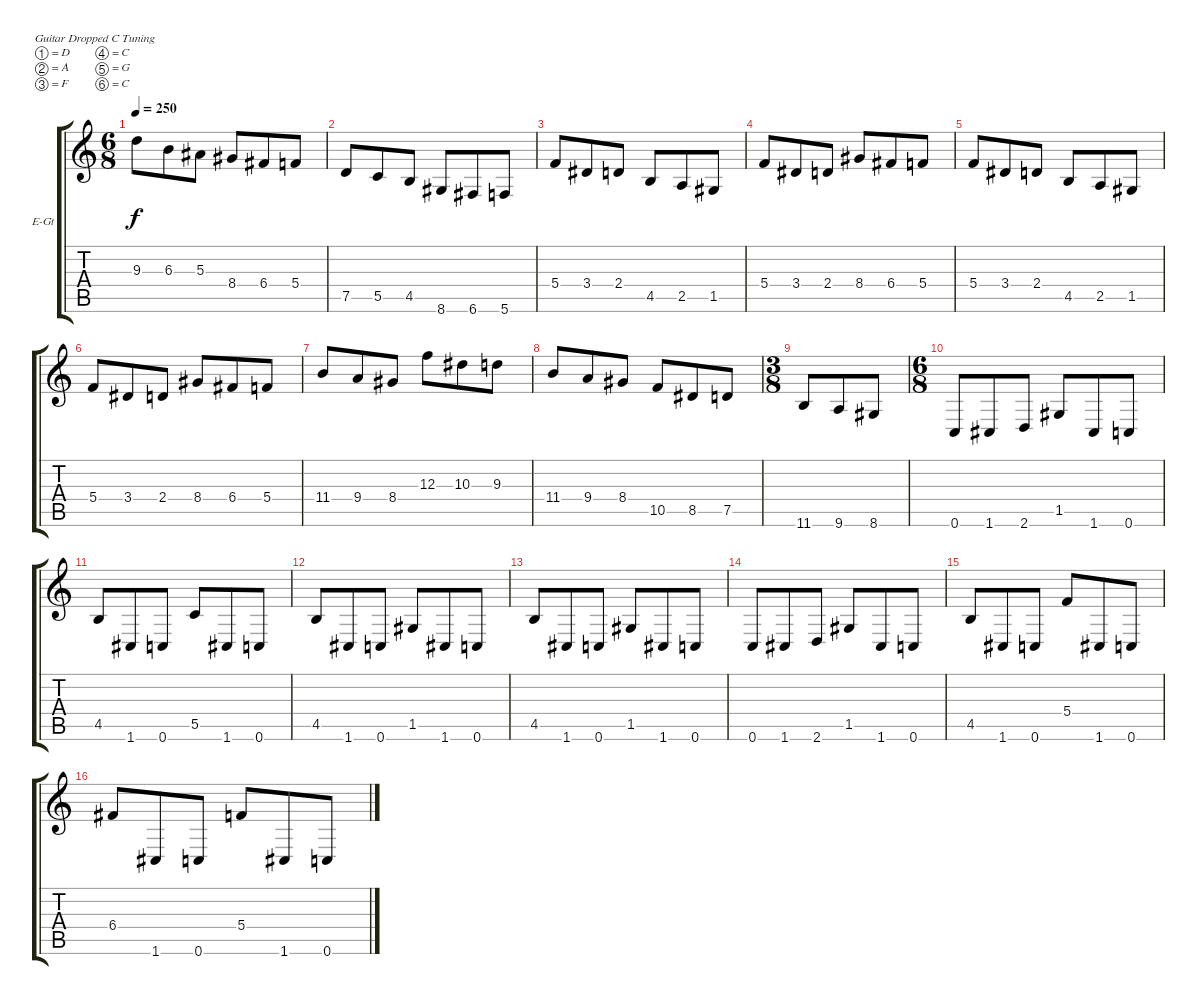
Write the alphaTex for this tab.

\defaultSystemsLayout 4
\bracketExtendMode groupsimilarinstruments
\firstSystemTrackNameOrientation horizontal
\otherSystemsTrackNameOrientation horizontal
\track ("Chris Valenzuela " "E-Gt") {instrument distortionguitar}
\staff {score tabs}
\tuning (D4 A3 F3 C3 G2 C2)
\ts (6 8)
\tempo 250
\clef g2
\ks c
9.3.8{dy f} 6.3.8 5.3.8 8.4.8 6.4.8 5.4.8 |
7.5.8 5.5.8 4.5.8 8.6.8 6.6.8 5.6.8 |
5.4.8 3.4.8 2.4.8 4.5.8 2.5.8 1.5.8 |
5.4.8 3.4.8 2.4.8 8.4.8 6.4.8 5.4.8 |
5.4.8 3.4.8 2.4.8 4.5.8 2.5.8 1.5.8 |
5.4.8 3.4.8 2.4.8 8.4.8 6.4.8 5.4.8 |
11.4.8 9.4.8 8.4.8 12.3.8 10.3.8 9.3.8 |
11.4.8 9.4.8 8.4.8 10.5.8 8.5.8 7.5.8 |
\ts (3 8)
11.6.8 9.6.8 8.6.8 |
\ts (6 8)
0.6.8 1.6.8 2.6.8 1.5.8 1.6.8 0.6.8 |
4.5.8 1.6.8 0.6.8 5.5.8 1.6.8 0.6.8 |
4.5.8 1.6.8 0.6.8 1.5.8 1.6.8 0.6.8 |
4.5.8 1.6.8 0.6.8 1.5.8 1.6.8 0.6.8 |
0.6.8 1.6.8 2.6.8 1.5.8 1.6.8 0.6.8 |
4.5.8 1.6.8 0.6.8 5.4.8 1.6.8 0.6.8 |
6.4.8 1.6.8 0.6.8 5.4.8 1.6.8 0.6.8
